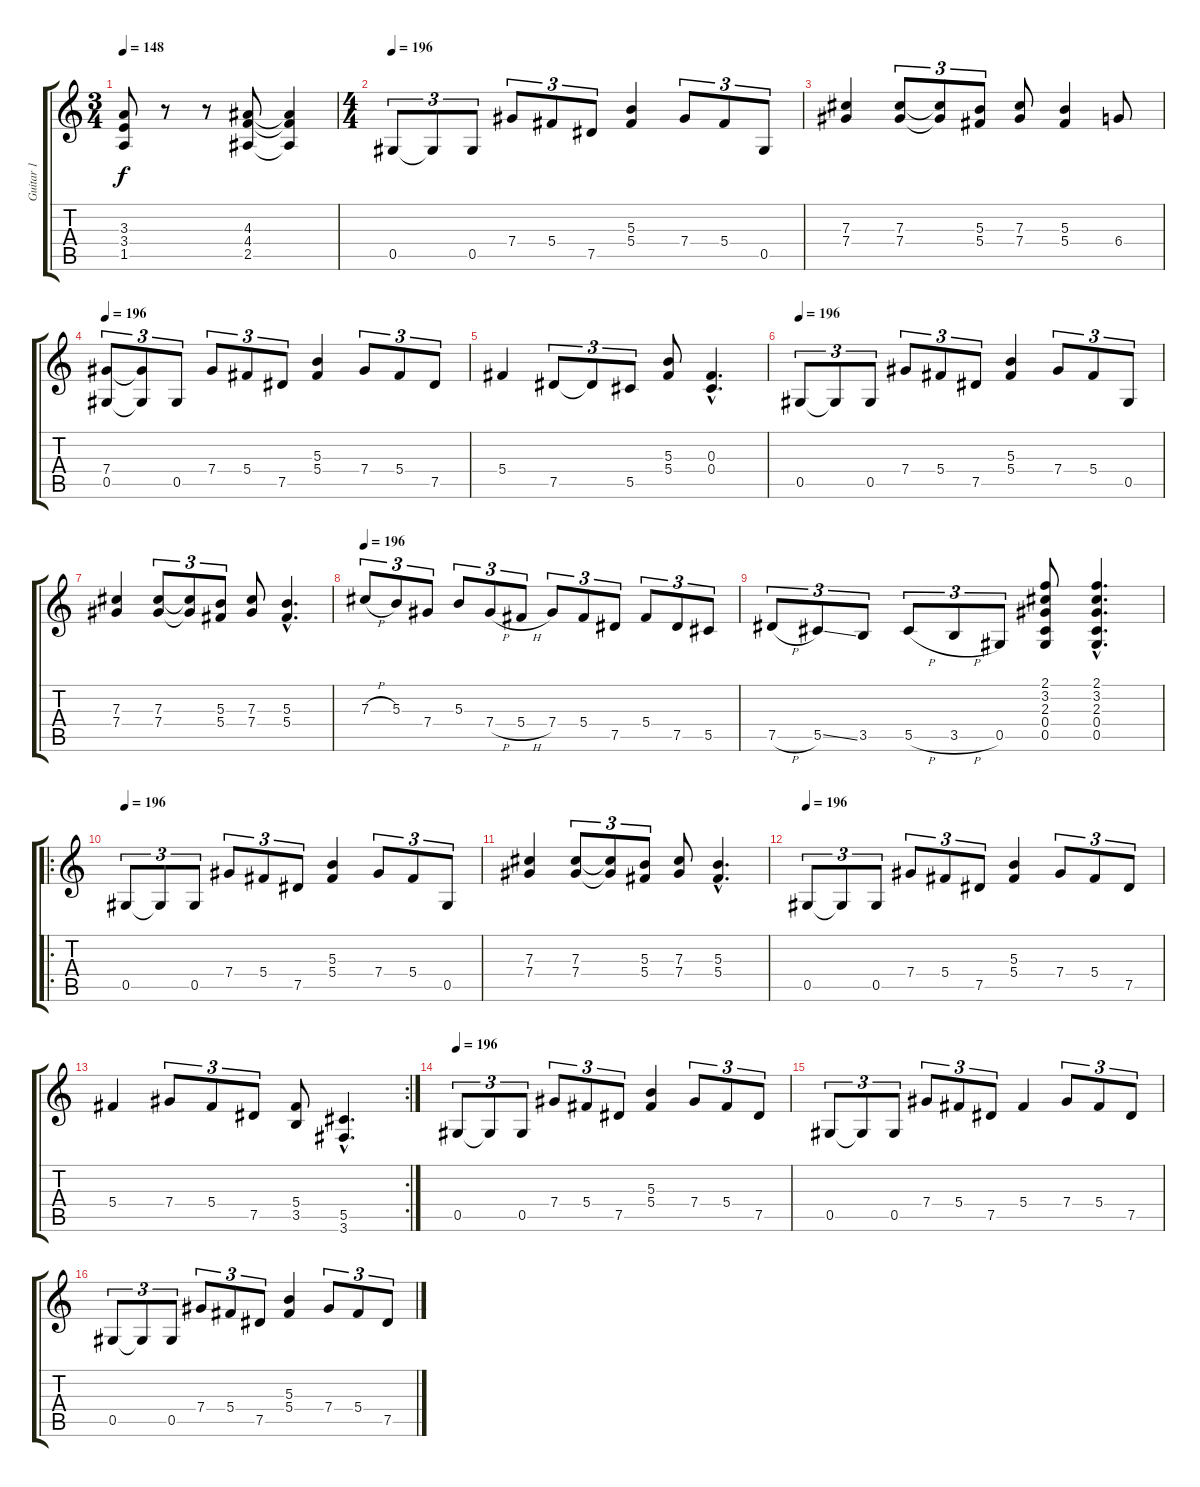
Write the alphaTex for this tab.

\track ("Guitar 1" "Guitar 1") {instrument distortionguitar}
\staff {score tabs}
\tuning (Eb4 Bb3 Gb3 Db3 Ab2 Eb2) {hide}
\ts (3 4)
\tempo 148
\clef g2
\ks c
(3.3 3.4 1.5).8{dy f} r.8 r.8 (4.3 4.4 2.5).8 (4.3{t} 4.4{t} 2.5{t}).4 |
\ts (4 4)
\tempo 196
0.5.8{tu (3 2)} 0.5{t}.8{tu (3 2)} 0.5.8{tu (3 2)} 7.4.8{tu (3 2)} 5.4.8{tu (3 2)} 7.5.8{tu (3 2)} (5.3 5.4).4 7.4.8{tu (3 2)} 5.4.8{tu (3 2)} 0.5.8{tu (3 2)} |
(7.3 7.4).4 (7.3 7.4).8{tu (3 2)} (7.3{t} 7.4{t}).8{tu (3 2)} (5.3 5.4).8{tu (3 2)} (7.3 7.4).8 (5.3 5.4).4 6.4.8 |
\tempo 196
(7.4 0.5).8{tu (3 2)} (7.4{t} 0.5{t}).8{tu (3 2)} 0.5.8{tu (3 2)} 7.4.8{tu (3 2)} 5.4.8{tu (3 2)} 7.5.8{tu (3 2)} (5.3 5.4).4 7.4.8{tu (3 2)} 5.4.8{tu (3 2)} 7.5.8{tu (3 2)} |
5.4.4 7.5.8{tu (3 2)} 7.5{t}.8{tu (3 2)} 5.5.8{tu (3 2)} (5.3 5.4).8 (0.3{hac} 0.4{hac}).4{d} |
\tempo 196
0.5.8{tu (3 2)} 0.5{t}.8{tu (3 2)} 0.5.8{tu (3 2)} 7.4.8{tu (3 2)} 5.4.8{tu (3 2)} 7.5.8{tu (3 2)} (5.3 5.4).4 7.4.8{tu (3 2)} 5.4.8{tu (3 2)} 0.5.8{tu (3 2)} |
(7.3 7.4).4 (7.3 7.4).8{tu (3 2)} (7.3{t} 7.4{t}).8{tu (3 2)} (5.3 5.4).8{tu (3 2)} (7.3 7.4).8 (5.3{hac} 5.4{hac}).4{d} |
\tempo 196
7.3{h}.8{tu (3 2)} 5.3.8{tu (3 2)} 7.4.8{tu (3 2)} 5.3.8{tu (3 2)} 7.4{h}.8{tu (3 2)} 5.4{h}.8{tu (3 2)} 7.4.8{tu (3 2)} 5.4.8{tu (3 2)} 7.5.8{tu (3 2)} 5.4.8{tu (3 2)} 7.5.8{tu (3 2)} 5.5.8{tu (3 2)} |
7.5{h}.8{tu (3 2)} 5.5{ss}.8{tu (3 2)} 3.5.8{tu (3 2)} 5.5{h}.8{tu (3 2)} 3.5{h}.8{tu (3 2)} 0.5.8{tu (3 2)} (2.1 3.2 2.3 0.4 0.5).8 (2.1{hac} 3.2{hac} 2.3{hac} 0.4{hac} 0.5{hac}).4{d} |
\ro
\tempo 196
0.5.8{tu (3 2)} 0.5{t}.8{tu (3 2)} 0.5.8{tu (3 2)} 7.4.8{tu (3 2)} 5.4.8{tu (3 2)} 7.5.8{tu (3 2)} (5.3 5.4).4 7.4.8{tu (3 2)} 5.4.8{tu (3 2)} 0.5.8{tu (3 2)} |
(7.3 7.4).4 (7.3 7.4).8{tu (3 2)} (7.3{t} 7.4{t}).8{tu (3 2)} (5.3 5.4).8{tu (3 2)} (7.3 7.4).8 (5.3{hac} 5.4{hac}).4{d} |
\tempo 196
0.5.8{tu (3 2)} 0.5{t}.8{tu (3 2)} 0.5.8{tu (3 2)} 7.4.8{tu (3 2)} 5.4.8{tu (3 2)} 7.5.8{tu (3 2)} (5.3 5.4).4 7.4.8{tu (3 2)} 5.4.8{tu (3 2)} 7.5.8{tu (3 2)} |
\rc 2
5.4.4 7.4.8{tu (3 2)} 5.4.8{tu (3 2)} 7.5.8{tu (3 2)} (5.4 3.5).8 (5.5{hac} 3.6{hac}).4{d} |
\tempo 196
0.5.8{tu (3 2)} 0.5{t}.8{tu (3 2)} 0.5.8{tu (3 2)} 7.4.8{tu (3 2)} 5.4.8{tu (3 2)} 7.5.8{tu (3 2)} (5.3 5.4).4 7.4.8{tu (3 2)} 5.4.8{tu (3 2)} 7.5.8{tu (3 2)} |
0.5.8{tu (3 2)} 0.5{t}.8{tu (3 2)} 0.5.8{tu (3 2)} 7.4.8{tu (3 2)} 5.4.8{tu (3 2)} 7.5.8{tu (3 2)} 5.4.4 7.4.8{tu (3 2)} 5.4.8{tu (3 2)} 7.5.8{tu (3 2)} |
0.5.8{tu (3 2)} 0.5{t}.8{tu (3 2)} 0.5.8{tu (3 2)} 7.4.8{tu (3 2)} 5.4.8{tu (3 2)} 7.5.8{tu (3 2)} (5.3 5.4).4 7.4.8{tu (3 2)} 5.4.8{tu (3 2)} 7.5.8{tu (3 2)}
